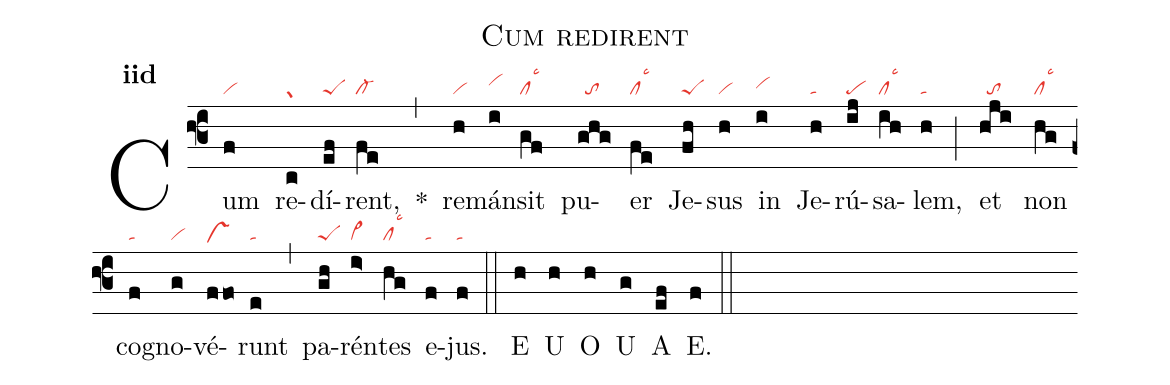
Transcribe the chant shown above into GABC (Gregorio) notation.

name:Cum redirent;
office-part:an;
mode:2d;
nabc-lines:1;
%%
initial-style: 0;
name: Cum redirent;
mode: 2;
office-part: Antiphona;
annotation: Ant.;
annotation: ii d;
nabc-lines: 1;
%%
(f3) Cum(f|vi) re(c|gr)dí(ef|peS)rent,(fe|cl-) <sp>*</sp>(,) re(h|vi)mán(i|vihi)sit(gf|cllsc3) pu(ghg|//to)er(fe|cllsc3) Je(fh|peS)sus(h|vi) in(i|vihh) Je(h|ta)rú(ij|pe)sa(ih|cllsc3)lem,(h|ta) (;) et(hji|//to) non(hg|cllsc3) cog(f|ta)no(g|vi)vé(ffo|vshe)runt(e|ta) (,) pa(gh|peS)rén(i>|vi>)tes(hg|cllsc3) e(f|ta)jus.(f|ta) (::)
<eu> E(h) U(h) O(h) U(g) A(ef) E.(f) </eu> (::)
